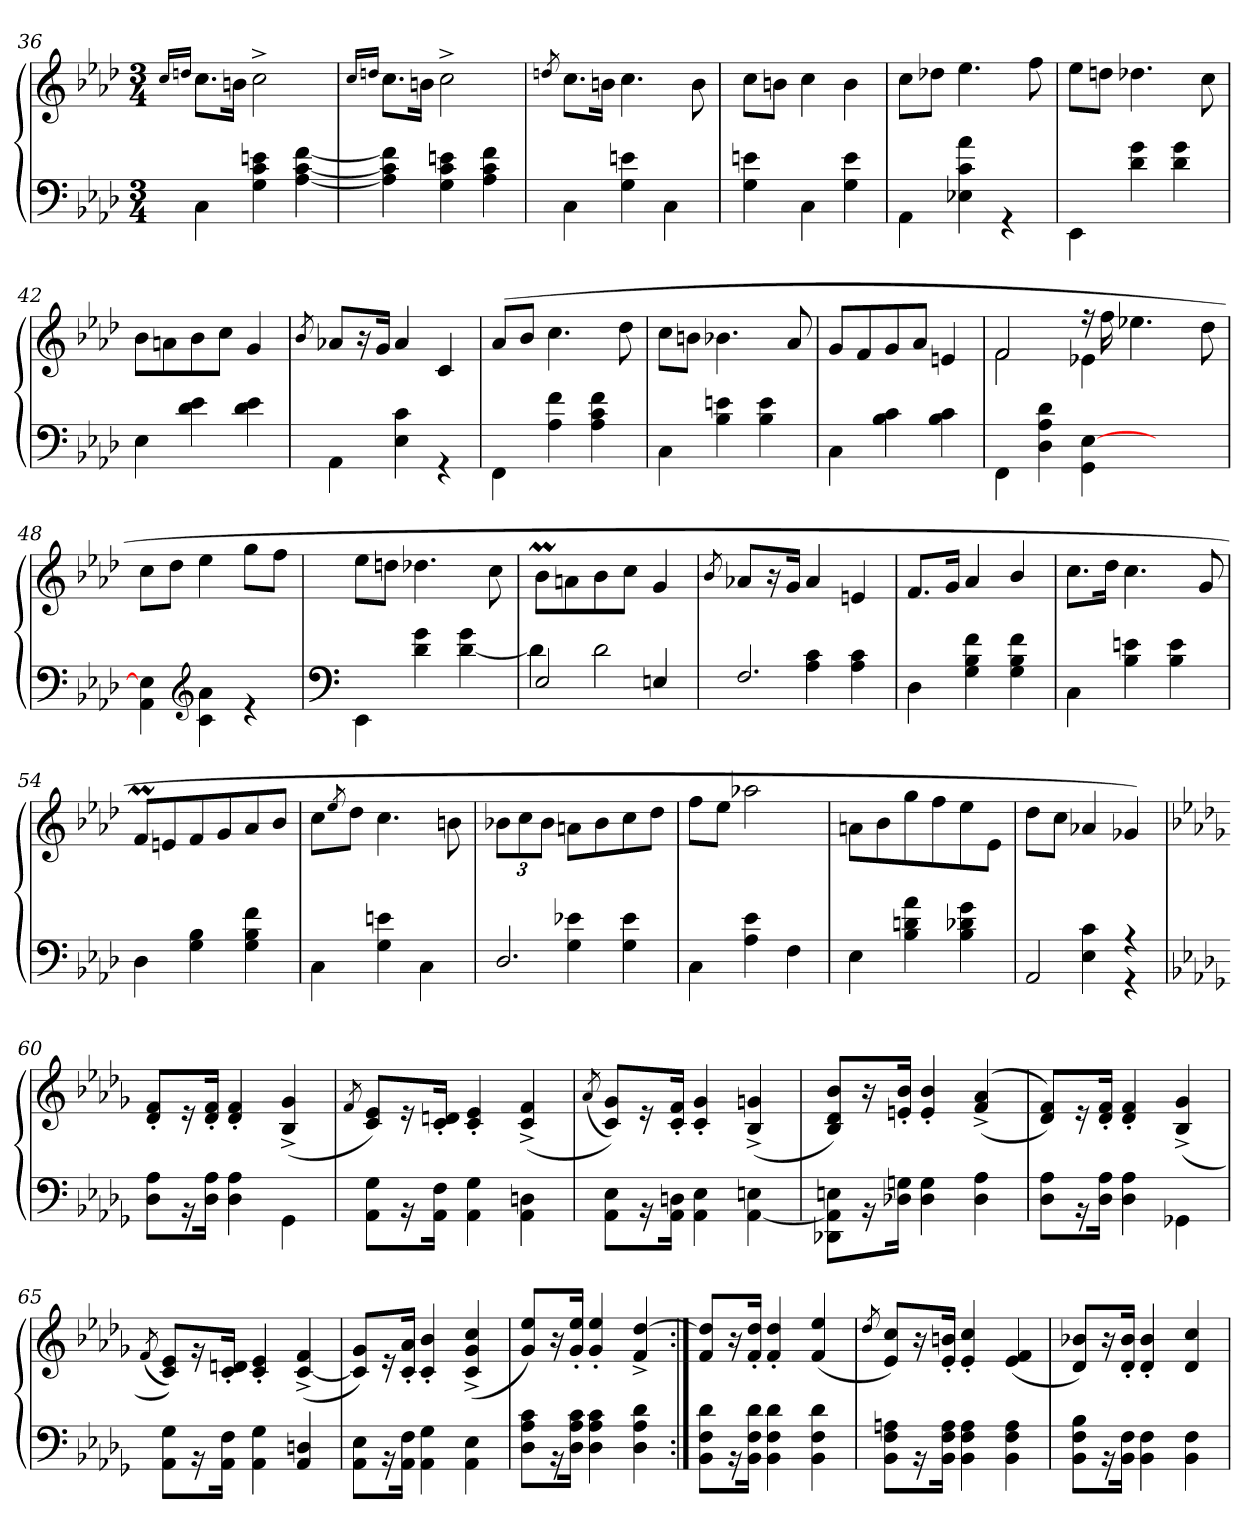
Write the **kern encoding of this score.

**kern	**kern
*part1	*part1
*staff2	*staff1
!!LO:PB:g=z
*clefF4	*clefG2
*k[b-e-a-d-]	*k[b-e-a-d-]
*A-:	*A-:
*M3/4	*M3/4
=36	=36
.	16qcc/LL
.	16qddn/JJ
*^	*
2.ryy	4C\	8.cc\L
.	.	16bn\Jk
.	4G\ 4c\ 4en\	2cc^\
.	[4A-\ [4c\ [4f\	.
=37	=37	=37
.	.	16qcc/LL
.	.	16qddn/JJ
2.ryy	4A-\] 4c\] 4f\]	8.cc\L
.	.	16bn\Jk
.	4G\ 4c\ 4en\	2cc^\
.	4A-\ 4c\ 4f\	.
=38	=38	=38
.	.	8qddn/
2.ryy	4C\	8.cc\L
.	.	16bn\Jk
.	4G\ 4en\	4.cc\
.	4C\	.
.	.	8b\
=39	=39	=39
2.ryy	4G\ 4en\	8cc\L
.	.	8bn\J
.	4C\	4cc\
.	4G\ 4e\	4b\
=40	=40	=40
2.ryy	4AA-\	8cc\L
.	.	8dd-X\J
.	4E-X\ 4c\ 4a-\	4.ee-\
.	4r	.
.	.	8ff\
=41	=41	=41
2.ryy	4EE-\	8ee-\L
.	.	8ddn\J
.	4d-\ 4g\	4.dd-X\
.	4d-\ 4g\	.
.	.	8cc\
!!LO:LB:g=z
=42	=42	=42
2.ryy	4E-\	8b-\L
.	.	8an\
.	4d-\ 4e-\	8b-\
.	.	8cc\J
.	4d-\ 4e-\	4g/
=43	=43	=43
.	.	8qb-/
2.ryy	4AA-\	8a-X/L
.	.	16r
.	.	16g/Jk
.	4E-\ 4c\	4a-/
.	4r	4c/
=44	=44	=44
2.ryy	4FF\	(>8a-/L
.	.	8b-/J
.	4A-\ 4f\	4.cc\
.	4A-\ 4c\ 4f\	.
.	.	8dd-\
=45	=45	=45
2.ryy	4C\	8cc\L
.	.	8bn\J
.	4B-\ 4en\	4.b-X\
.	4B-\ 4e\	.
.	.	8a-/
=46	=46	=46
2.ryy	4C\	8g/L
.	.	8f/
.	4B-\ 4c\	8g/
.	.	8a-/J
.	4B-\ 4c\	4en/
*v	*v	*
=47	=47
*	*^
4FF\	2f/	2f\
4D-\ 4A-\ 4d-\	.	.
4GG\ [4E-\	16r	4e-X\
.	16ff\	.
.	4.ee-X\	.
4.ryy	.	4.ryy
.	8dd-\	.
*	*v	*v
=48	=48
*^	*
2.ryy	4AA-\ 4E-\]	8cc\L
.	.	8dd-\J
*clefG2	*	*
.	4c\ 4a-\	4ee-\
.	4r	8gg\L
.	.	8ff\J
!!LO:LB:g=z
=49	=49	=49
*clefF4	*	*
2.ryy	4EE-\	8ee-\L
.	.	8ddn\J
.	4d-\ 4g\	4.dd-X\
.	[4d-\ 4g\	.
.	.	8cc\
=50	=50	=50
2E-/	4d-\]	8b-M\L
.	.	8an\
.	2d-\	8b-\
.	.	8cc\J
4En/	.	4g/
=51	=51	=51
.	.	8qb-/
2.F/	4ryy	8a-X/L
.	.	16r
.	.	16g/Jk
.	4A-\ 4c\	4a-/
.	4A-\ 4c\	4en/
=52	=52	=52
2.ryy	4D-\	8.f/L
.	.	16g/Jk
.	4G\ 4B-\ 4f\	4a-/
.	4G\ 4B-\ 4f\	4b-/
=53	=53	=53
2.ryy	4C\	8.cc\L
.	.	16dd-\Jk
.	4B-\ 4en\	4.cc\
.	4B-\ 4e\	.
.	.	8g/
=54	=54	=54
2.ryy	4D-\	8fM/L
.	.	8en/
.	4G\ 4B-\	8f/
.	.	8g/
.	4G\ 4B-\ 4f\	8a-/
.	.	8b-/J
=55	=55	=55
2.ryy	4C\	8cc\L
.	.	8qee-/
.	.	8dd-\J
.	4G\ 4en\	4.cc\
.	4C\	.
.	.	8bn\
!!LO:LB:g=z
=56	=56	=56
*	*	*Xbrackettup
2.D-/	4ryy	12b-X\L
.	.	12cc\
.	.	12b-\J
.	4G\ 4e-X\	8an\L
.	.	8b-\
.	4G\ 4e-\	8cc\
.	.	8dd-\J
=57	=57	=57
2.ryy	4C\	8ff\L
.	.	8ee-\J
.	4A-\ 4e-\	2aa-X\
.	4F\	.
=58	=58	=58
2.ryy	4E-\	8an\L
.	.	8b-\
.	4B-\ 4dn\ 4a-\	8gg\
.	.	8ff\
.	4B-\ 4d-X\ 4g\	8ee-\
.	.	8e-\J
=59	=59	=59
2AA-/	4ryy	8dd-\L
.	.	8cc\J
.	4E-\ 4c\	4a-X/
4r	4r	4g-X/)
=60	=60	=60
*k[b-e-a-d-g-]	*	*k[b-e-a-d-g-]
2.ryy	8D-\ 8A-\L	8d-/' 8f/'L
.	16r	16r
.	16D-\ 16A-\Jk	16d-/' 16f/'Jk
.	4D-\ 4A-\	4d-/' 4f/'
.	4GG-\	(>4B-/^ 4g-/^
=61	=61	=61
.	.	8qf/
2.ryy	8AA-\ 8G-\L	8c/ 8e-/L)
.	16r	16r
.	16AA-\ 16F\Jk	16c/' 16dn/'Jk
.	4AA-\ 4G-\	4c/' 4e-/'
.	4AA-\ 4Dn\	(>4c/^ 4f/^
!!LO:LB:g=z
=62	=62	=62
.	.	(<8qa-/
2.ryy	8AA-\ 8E-\L	8c/ 8g-/L))
.	16r	16r
.	16AA-\ 16Dn\Jk	16c/' 16f/'Jk
.	4AA-\ 4E-\	4c/' 4g-/'
.	[4AA-\ 4En\	(>4B-/^ 4gn/^
=63	=63	=63
2.ryy	8DD-X\ 8AA-\] 8En\L	8B-/ 8d-/ 8b-/L)
.	16r	16r
.	16D-X\ 16Gn\Jk	16en/' 16b-/'Jk
.	4D-\ 4G\	4e/' 4b-/'
.	4D-\ 4A-\	(<(>4f/^ 4a-/^
=64	=64	=64
2.ryy	8D-\ 8A-\L	8d-/ 8f/L))
.	16r	16r
.	16D-\ 16A-\Jk	16d-/' 16f/'Jk
.	4D-\ 4A-\	4d-/' 4f/'
.	4GG-X\	(>4B-/^ 4g-/^
=65	=65	=65
.	.	(<8qf/
2.ryy	8AA-\ 8G-\L	8c/ 8e-/L))
.	16r	16rg
.	16AA-\ 16F\Jk	16c/' 16dn/'Jk
.	4AA-\ 4G-\	4c/' 4e-/'
.	4AA-/ 4Dn/	(>[4c/^ 4f/^
=66	=66	=66
2.ryy	8AA-\ 8E-\L	8c/] 8g-/L)
.	16r	16r
.	16AA-\ 16F\Jk	16c/' 16a-/'Jk
.	4AA-\ 4G-\	4c/' 4b-/'
.	4AA-\ 4E-\	(>4c/^ 4g-/^ 4cc/^
=67	=67	=67
2.ryy	8D-\ 8A-\ 8c\L	8g-/ 8ee-/L)
.	16r	16r
.	16D-\ 16A-\ 16c\Jk	16g-/' 16ee-/'Jk
.	4D-\ 4A-\ 4c\	4g-/' 4ee-/'
.	4D-\ 4A-\ 4d-\	4f/^ [4dd-/^
!!LO:LB:g=z
=68:|!	=68:|!	=68:|!
2.ryy	8BB-\ 8F\ 8d-\L	8f/ 8dd-/]L
.	16r	16r
.	16BB-\ 16F\ 16d-\Jk	16f/' 16dd-/'Jk
.	4BB-\ 4F\ 4d-\	4f/' 4dd-/'
.	4BB-\ 4F\ 4d-\	(<4f/ 4ee-/
=69	=69	=69
.	.	8qdd-/
2.ryy	8BB-\ 8F\ 8An\L	8e-/ 8cc/L)
.	16r	16r
.	16BB-\ 16F\ 16A\Jk	16e-/' 16bn/'Jk
.	4BB-\ 4F\ 4A\	4e-/' 4cc/'
.	4BB-\ 4F\ 4A\	(<4e-/ 4f/
=70	=70	=70
2.ryy	8BB-\ 8F\ 8B-\L	8d-/ 8b-X/L)
.	16r	16r
.	16BB-\ 16F\Jk	16d-/' 16b-/'Jk
.	4BB-\ 4F\	4d-/' 4b-/'
.	4BB-\ 4F\	4d-/ 4cc/
*v	*v	*
=	=
*-	*-
